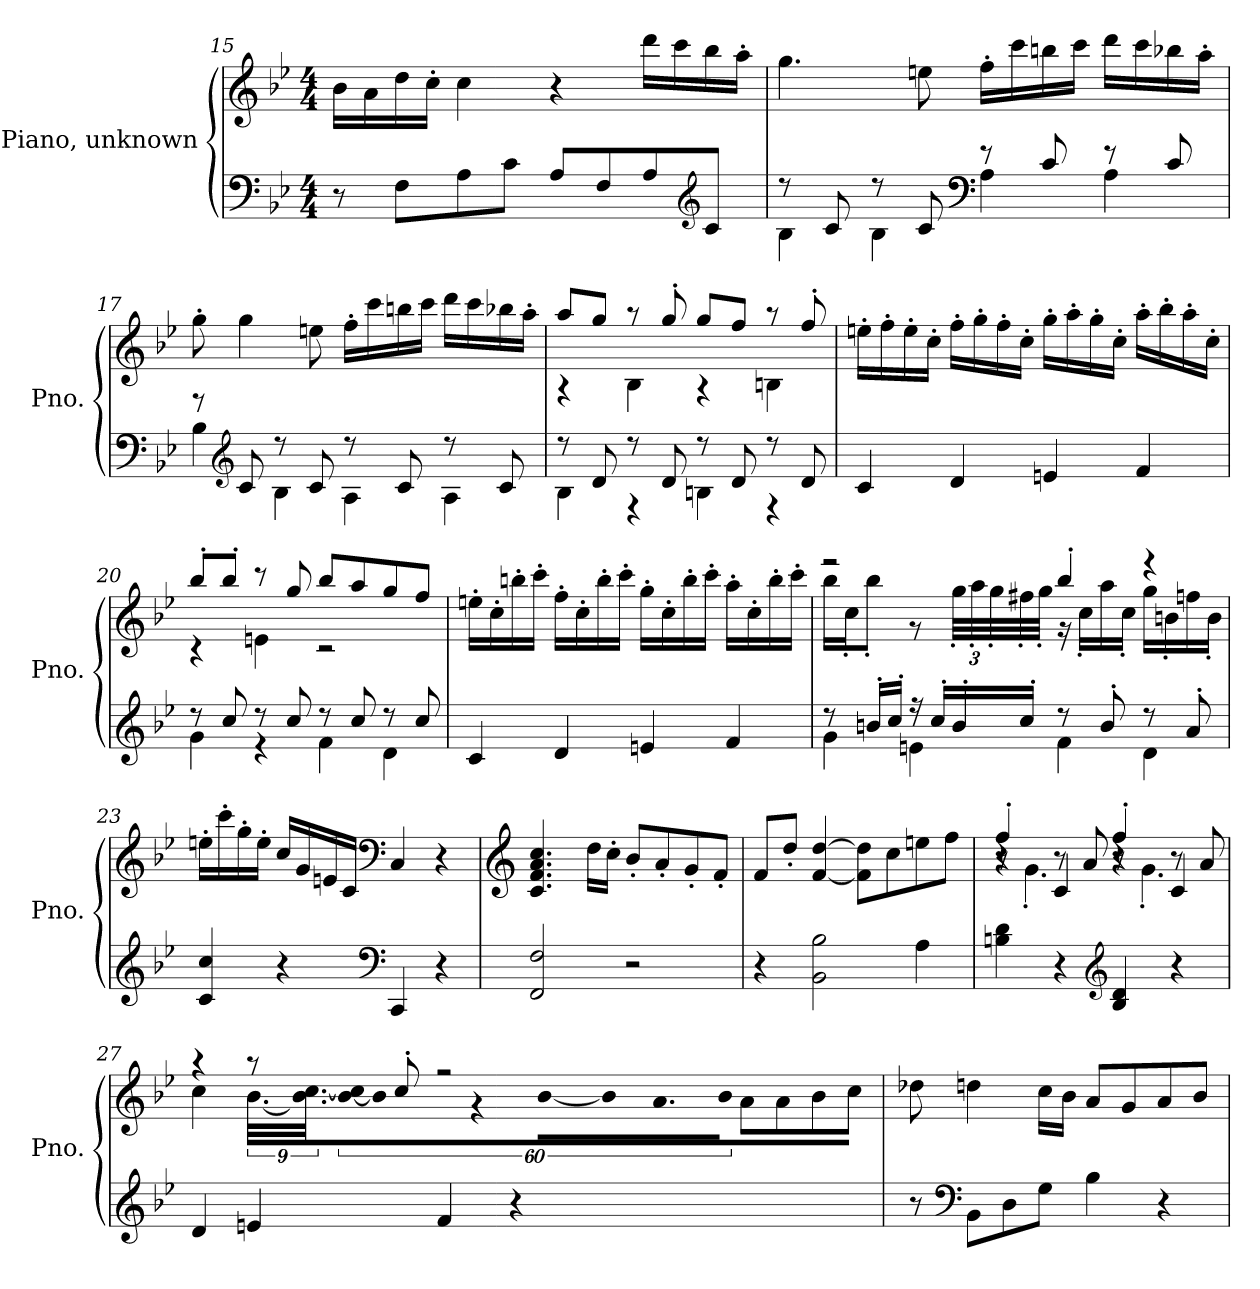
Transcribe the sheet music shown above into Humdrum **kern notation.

**kern	**kern
*part1	*part1
*staff2	*staff1
*I"Piano, unknown	*
*I'Pno.	*
*clefF4	*clefG2
*k[b-e-]	*k[b-e-]
*M4/4	*M4/4
=15	=15
8r	16b-\LL
.	16a\
8F\L	16dd\
.	16cc'\JJ
8A\	4cc\
8c\J	.
8A/L	4r
8F/	.
8A/	16ddd\LL
.	16ccc\
*clefG2	*
8c/J	16bb-\
.	16aa'\JJ
!!LO:LB:g=z
=16	=16
*^	*
8r	4B-\	4.gg\
8c/	.	.
8r	4B-\	.
8c/	.	8een\
*clefF4	*	*
8r	4A\	16ff'\LL
.	.	16ccc\
8c/	.	16bbn\
.	.	16ccc\JJ
8r	4A\	16ddd\LL
.	.	16ccc\
8c/	.	16bb-X\
.	.	16aa'\JJ
=17	=17	=17
8r	4B-\	8gg'\
*clefG2	*	*
8c/	.	4gg\
8r	4B-\	.
8c/	.	8een\
8r	4A\	16ff'\LL
.	.	16ccc\
8c/	.	16bbn\
.	.	16ccc\JJ
8r	4A\	16ddd\LL
.	.	16ccc\
8c/	.	16bb-X\
.	.	16aa'\JJ
!!LO:PB:g=z
=18	=18	=18
*	*	*^
8r	4B-\	8aa/L	4r
8d/	.	8gg/J	.
8r	4r	8r	4B-\
8d/	.	8gg'/	.
8r	4Bn\	8gg/L	4r
8d/	.	8ff/J	.
8r	4r	8r	4Bn\
8d/	.	8ff'/	.
*v	*v	*	*
*	*v	*v
=19	=19
4c/	16een'\LL
.	16ff'\
.	16ee'\
.	16cc'\JJ
4d/	16ff'\LL
.	16gg'\
.	16ff'\
.	16cc'\JJ
4en/	16gg'\LL
.	16aa'\
.	16gg'\
.	16cc'\JJ
4f/	16aa'\LL
.	16bb-'\
.	16aa'\
.	16cc'\JJ
=20	=20
*^	*^
8r	4g\	8bb-'/L	4r
8cc/	.	8bb-'/J	.
8r	4r	8r	4en\
8cc/	.	8gg/	.
8r	4f\	8bb-/L	2r
8cc/	.	8aa/	.
8r	4d\	8gg/	.
8cc/	.	8ff/J	.
*v	*v	*	*
*	*v	*v
!!LO:LB:g=z
=21	=21
4c/	16een'\LL
.	16cc'\
.	16bbn'\
.	16ccc'\JJ
4d/	16ff'\LL
.	16cc'\
.	16bb'\
.	16ccc'\JJ
4en/	16gg'\LL
.	16cc'\
.	16bb'\
.	16ccc'\JJ
4f/	16aa'\LL
.	16cc'\
.	16bb'\
.	16ccc'\JJ
=22	=22
*^	*^
8r	4g\	2r	16bb-\LL
.	.	.	16cc'\J
16bn'/LL	.	.	8bb-'\J
16cc'/JJ	.	.	.
16r	4en\	.	8r
16cc'/LL	.	.	.
*	*	*	*Xbrackettup
16b'/	.	.	48gg'\LLL
.	.	.	48aa'\
.	.	.	48gg'\
16cc'/JJ	.	.	32ff#X'\
.	.	.	32gg'\JJJ
8r	4f\	4bb-'/	16r
.	.	.	16cc'\LL
8b'/	.	.	16aa\
.	.	.	16cc'\JJ
8r	4d\	4r	16gg\LL
.	.	.	16bn'\
8a'/	.	.	16ffn\
.	.	.	16b'\JJ
*v	*v	*	*
*	*v	*v
!!LO:LB:g=z
=23	=23
4c/ 4cc/	16een'\LL
.	16ccc'\
.	16gg'\
.	16ee'\JJ
4r	16cc/LL
.	16g/
.	16en/
.	16c/JJ
*clefF4	*clefF4
4CC/	4C/
4r	4r
=24	=24
*	*clefG2
2FF/ 2F/	4.c/ 4.f/ 4.a/ 4.cc/
.	16dd\LL
.	16cc'\JJ
2r	8b-'/L
.	8a'/
.	8g'/
.	8f'/J
=25	=25
4r	8f/L
.	8dd'/J
2BB-\ 2B-\	[4f/ [4dd/
.	8f\] 8dd\]L
.	8cc\
4A\	8een\
.	8ff\J
=26	=26
*	*^
*	*	*^
4Bn\ 4d\	4ff'/	8r	4r
.	.	4.g'\	.
4r	8r	.	4c/
.	8a/	.	.
*clefG2	*	*	*
4B/ 4d/	4ff'/	8r	4r
.	.	4.g'\	.
4r	8r	.	4c/
.	8a/	.	.
*	*	*v	*v
!!LO:LB:g=z
=27	=27	=27
4d/	4r	4cc\
*	*	*brackettup
4en/	8r	[36.b-\LLL
.	.	36.b-\] [36.cc\
!	!	!LO:N:vis=32
.	.	[1920%53b-\ 1920%53cc\]
!	!	!LO:N:vis=32
.	.	1920%53b-\JJJ]
.	8cc'/	.
.	.	1920ryy
!	!	!LO:N:vis=64
.	.	640%9r
!	!	!LO:N:vis=64
.	.	[640%9b-\LLLL
!	!	!LO:N:vis=64
.	.	640%9b-\J]
.	.	36.a\
!	!	!LO:N:vis=32
.	.	1920%53b-\JJJ
4f/	2r	.
.	.	8a\L
.	.	8a\
4r	.	.
.	.	8b-\
.	.	8cc\J
1920ryy	1920ryy	.
*	*v	*v
=28	=28
8r	8dd-X\
*clefF4	*
8BB-\L	4ddn\
8D\	.
8G\J	16cc\LL
.	16b-\JJ
4B-\	8a/L
.	8g/
4r	8a/
.	8b-/J
=	=
*-	*-
